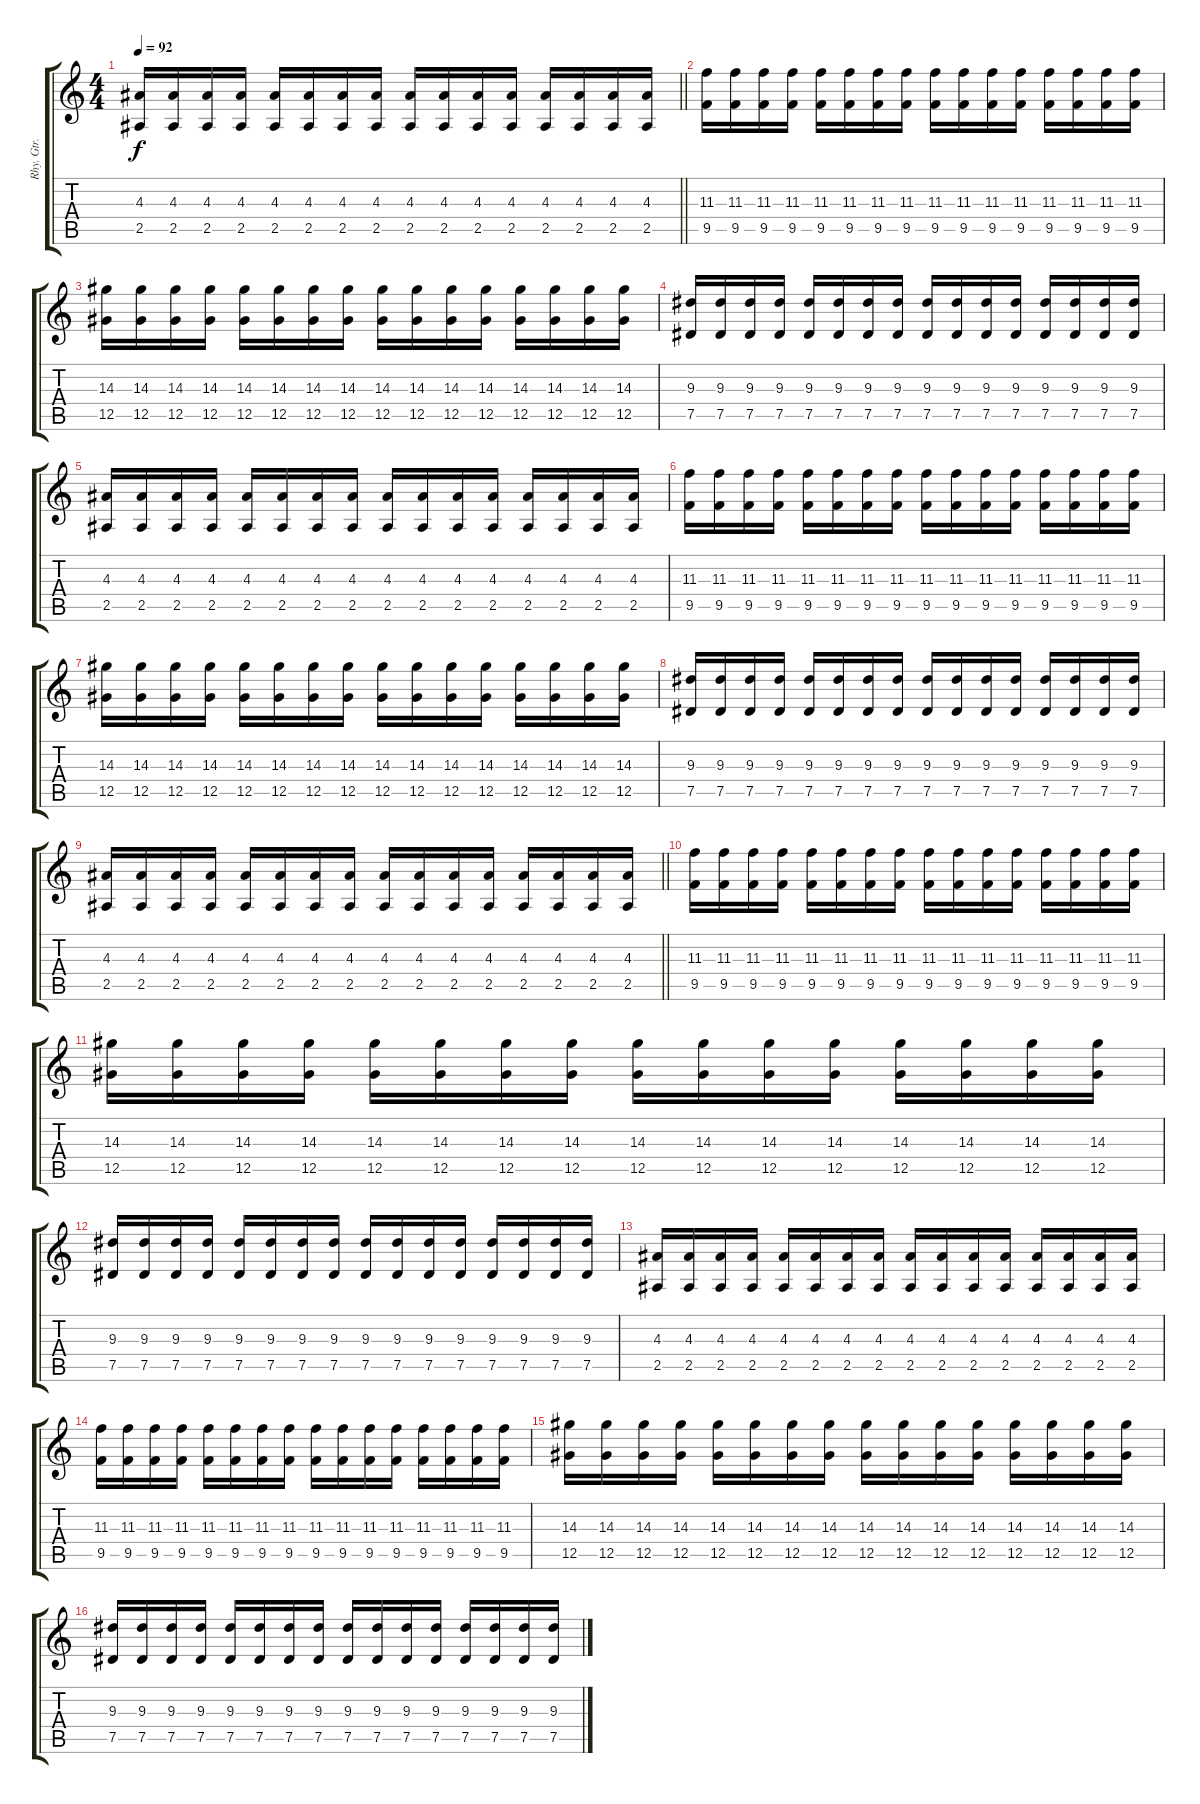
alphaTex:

\track ("Rhy. Gtr. 1" "Rhy. Gtr. ") {instrument distortionguitar}
\staff {score tabs}
\tuning (Eb4 Bb3 Gb3 Db3 Ab2 Db2) {hide}
\ts (4 4)
\tempo 92
\clef g2
\barLineRight lightlight
\ks c
(4.3 2.5).16{dy f} (4.3 2.5).16 (4.3 2.5).16 (4.3 2.5).16 (4.3 2.5).16 (4.3 2.5).16 (4.3 2.5).16 (4.3 2.5).16 (4.3 2.5).16 (4.3 2.5).16 (4.3 2.5).16 (4.3 2.5).16 (4.3 2.5).16 (4.3 2.5).16 (4.3 2.5).16 (4.3 2.5).16 |
\section ("" "")
(11.3 9.5).16 (11.3 9.5).16 (11.3 9.5).16 (11.3 9.5).16 (11.3 9.5).16 (11.3 9.5).16 (11.3 9.5).16 (11.3 9.5).16 (11.3 9.5).16 (11.3 9.5).16 (11.3 9.5).16 (11.3 9.5).16 (11.3 9.5).16 (11.3 9.5).16 (11.3 9.5).16 (11.3 9.5).16 |
(14.3 12.5).16 (14.3 12.5).16 (14.3 12.5).16 (14.3 12.5).16 (14.3 12.5).16 (14.3 12.5).16 (14.3 12.5).16 (14.3 12.5).16 (14.3 12.5).16 (14.3 12.5).16 (14.3 12.5).16 (14.3 12.5).16 (14.3 12.5).16 (14.3 12.5).16 (14.3 12.5).16 (14.3 12.5).16 |
(9.3 7.5).16 (9.3 7.5).16 (9.3 7.5).16 (9.3 7.5).16 (9.3 7.5).16 (9.3 7.5).16 (9.3 7.5).16 (9.3 7.5).16 (9.3 7.5).16 (9.3 7.5).16 (9.3 7.5).16 (9.3 7.5).16 (9.3 7.5).16 (9.3 7.5).16 (9.3 7.5).16 (9.3 7.5).16 |
(4.3 2.5).16 (4.3 2.5).16 (4.3 2.5).16 (4.3 2.5).16 (4.3 2.5).16 (4.3 2.5).16 (4.3 2.5).16 (4.3 2.5).16 (4.3 2.5).16 (4.3 2.5).16 (4.3 2.5).16 (4.3 2.5).16 (4.3 2.5).16 (4.3 2.5).16 (4.3 2.5).16 (4.3 2.5).16 |
(11.3 9.5).16 (11.3 9.5).16 (11.3 9.5).16 (11.3 9.5).16 (11.3 9.5).16 (11.3 9.5).16 (11.3 9.5).16 (11.3 9.5).16 (11.3 9.5).16 (11.3 9.5).16 (11.3 9.5).16 (11.3 9.5).16 (11.3 9.5).16 (11.3 9.5).16 (11.3 9.5).16 (11.3 9.5).16 |
(14.3 12.5).16 (14.3 12.5).16 (14.3 12.5).16 (14.3 12.5).16 (14.3 12.5).16 (14.3 12.5).16 (14.3 12.5).16 (14.3 12.5).16 (14.3 12.5).16 (14.3 12.5).16 (14.3 12.5).16 (14.3 12.5).16 (14.3 12.5).16 (14.3 12.5).16 (14.3 12.5).16 (14.3 12.5).16 |
(9.3 7.5).16 (9.3 7.5).16 (9.3 7.5).16 (9.3 7.5).16 (9.3 7.5).16 (9.3 7.5).16 (9.3 7.5).16 (9.3 7.5).16 (9.3 7.5).16 (9.3 7.5).16 (9.3 7.5).16 (9.3 7.5).16 (9.3 7.5).16 (9.3 7.5).16 (9.3 7.5).16 (9.3 7.5).16 |
\barLineRight lightlight
(4.3 2.5).16 (4.3 2.5).16 (4.3 2.5).16 (4.3 2.5).16 (4.3 2.5).16 (4.3 2.5).16 (4.3 2.5).16 (4.3 2.5).16 (4.3 2.5).16 (4.3 2.5).16 (4.3 2.5).16 (4.3 2.5).16 (4.3 2.5).16 (4.3 2.5).16 (4.3 2.5).16 (4.3 2.5).16 |
\section ("" "")
(11.3 9.5).16 (11.3 9.5).16 (11.3 9.5).16 (11.3 9.5).16 (11.3 9.5).16 (11.3 9.5).16 (11.3 9.5).16 (11.3 9.5).16 (11.3 9.5).16 (11.3 9.5).16 (11.3 9.5).16 (11.3 9.5).16 (11.3 9.5).16 (11.3 9.5).16 (11.3 9.5).16 (11.3 9.5).16 |
(14.3 12.5).16 (14.3 12.5).16 (14.3 12.5).16 (14.3 12.5).16 (14.3 12.5).16 (14.3 12.5).16 (14.3 12.5).16 (14.3 12.5).16 (14.3 12.5).16 (14.3 12.5).16 (14.3 12.5).16 (14.3 12.5).16 (14.3 12.5).16 (14.3 12.5).16 (14.3 12.5).16 (14.3 12.5).16 |
(9.3 7.5).16 (9.3 7.5).16 (9.3 7.5).16 (9.3 7.5).16 (9.3 7.5).16 (9.3 7.5).16 (9.3 7.5).16 (9.3 7.5).16 (9.3 7.5).16 (9.3 7.5).16 (9.3 7.5).16 (9.3 7.5).16 (9.3 7.5).16 (9.3 7.5).16 (9.3 7.5).16 (9.3 7.5).16 |
(4.3 2.5).16 (4.3 2.5).16 (4.3 2.5).16 (4.3 2.5).16 (4.3 2.5).16 (4.3 2.5).16 (4.3 2.5).16 (4.3 2.5).16 (4.3 2.5).16 (4.3 2.5).16 (4.3 2.5).16 (4.3 2.5).16 (4.3 2.5).16 (4.3 2.5).16 (4.3 2.5).16 (4.3 2.5).16 |
(11.3 9.5).16 (11.3 9.5).16 (11.3 9.5).16 (11.3 9.5).16 (11.3 9.5).16 (11.3 9.5).16 (11.3 9.5).16 (11.3 9.5).16 (11.3 9.5).16 (11.3 9.5).16 (11.3 9.5).16 (11.3 9.5).16 (11.3 9.5).16 (11.3 9.5).16 (11.3 9.5).16 (11.3 9.5).16 |
(14.3 12.5).16 (14.3 12.5).16 (14.3 12.5).16 (14.3 12.5).16 (14.3 12.5).16 (14.3 12.5).16 (14.3 12.5).16 (14.3 12.5).16 (14.3 12.5).16 (14.3 12.5).16 (14.3 12.5).16 (14.3 12.5).16 (14.3 12.5).16 (14.3 12.5).16 (14.3 12.5).16 (14.3 12.5).16 |
(9.3 7.5).16 (9.3 7.5).16 (9.3 7.5).16 (9.3 7.5).16 (9.3 7.5).16 (9.3 7.5).16 (9.3 7.5).16 (9.3 7.5).16 (9.3 7.5).16 (9.3 7.5).16 (9.3 7.5).16 (9.3 7.5).16 (9.3 7.5).16 (9.3 7.5).16 (9.3 7.5).16 (9.3 7.5).16
